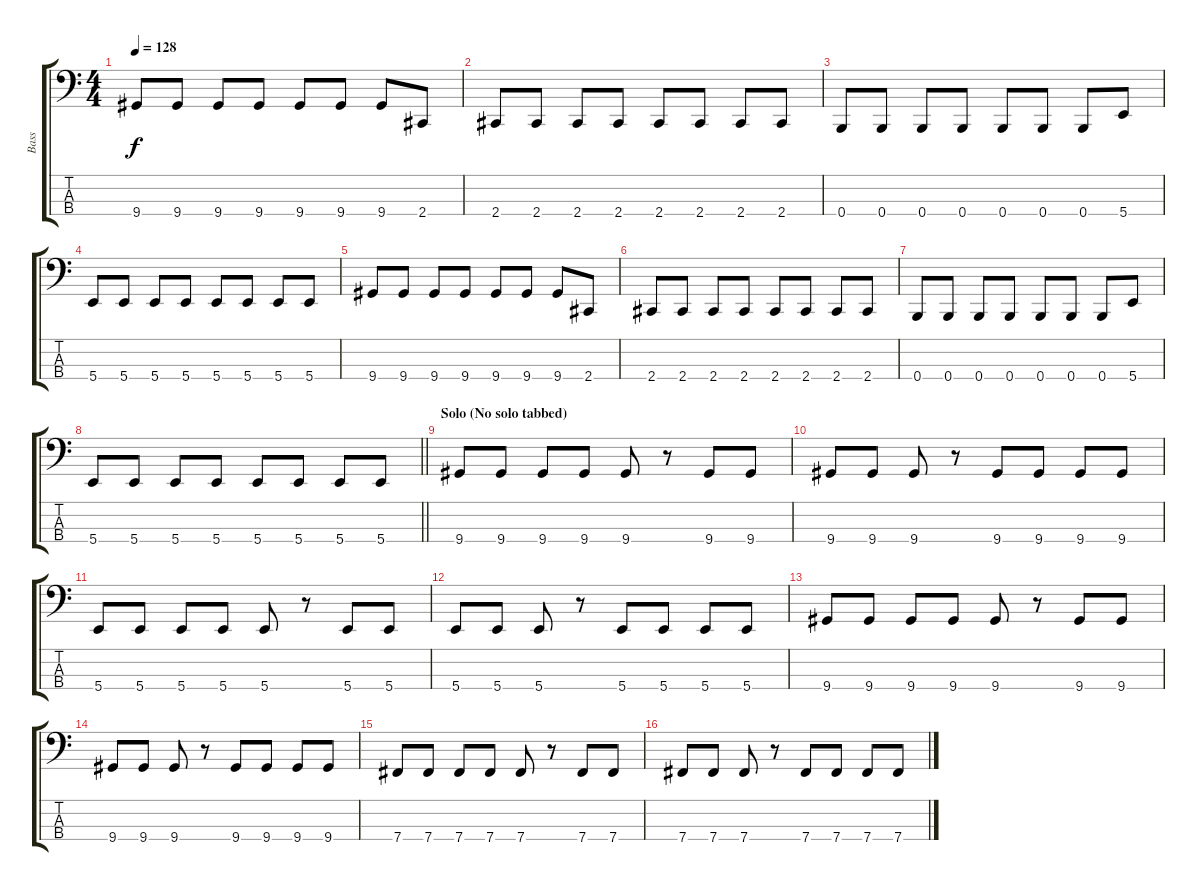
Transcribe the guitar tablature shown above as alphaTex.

\track ("Bass" "Bass") {instrument electricbassfinger}
\staff {score tabs}
\tuning (E2 B1 Gb1 B0) {hide}
\ts (4 4)
\tempo 128
\clef f4
\ks c
9.4.8{dy f} 9.4.8 9.4.8 9.4.8 9.4.8 9.4.8 9.4.8 2.4.8 |
2.4.8 2.4.8 2.4.8 2.4.8 2.4.8 2.4.8 2.4.8 2.4.8 |
0.4.8 0.4.8 0.4.8 0.4.8 0.4.8 0.4.8 0.4.8 5.4.8 |
5.4.8 5.4.8 5.4.8 5.4.8 5.4.8 5.4.8 5.4.8 5.4.8 |
9.4.8 9.4.8 9.4.8 9.4.8 9.4.8 9.4.8 9.4.8 2.4.8 |
2.4.8 2.4.8 2.4.8 2.4.8 2.4.8 2.4.8 2.4.8 2.4.8 |
0.4.8 0.4.8 0.4.8 0.4.8 0.4.8 0.4.8 0.4.8 5.4.8 |
\barLineRight lightlight
5.4.8 5.4.8 5.4.8 5.4.8 5.4.8 5.4.8 5.4.8 5.4.8 |
\section ("" "Solo (No solo tabbed)")
9.4.8 9.4.8 9.4.8 9.4.8 9.4.8 r.8 9.4.8 9.4.8 |
9.4.8 9.4.8 9.4.8 r.8 9.4.8 9.4.8 9.4.8 9.4.8 |
5.4.8 5.4.8 5.4.8 5.4.8 5.4.8 r.8 5.4.8 5.4.8 |
5.4.8 5.4.8 5.4.8 r.8 5.4.8 5.4.8 5.4.8 5.4.8 |
9.4.8 9.4.8 9.4.8 9.4.8 9.4.8 r.8 9.4.8 9.4.8 |
9.4.8 9.4.8 9.4.8 r.8 9.4.8 9.4.8 9.4.8 9.4.8 |
7.4.8 7.4.8 7.4.8 7.4.8 7.4.8 r.8 7.4.8 7.4.8 |
7.4.8 7.4.8 7.4.8 r.8 7.4.8 7.4.8 7.4.8 7.4.8
